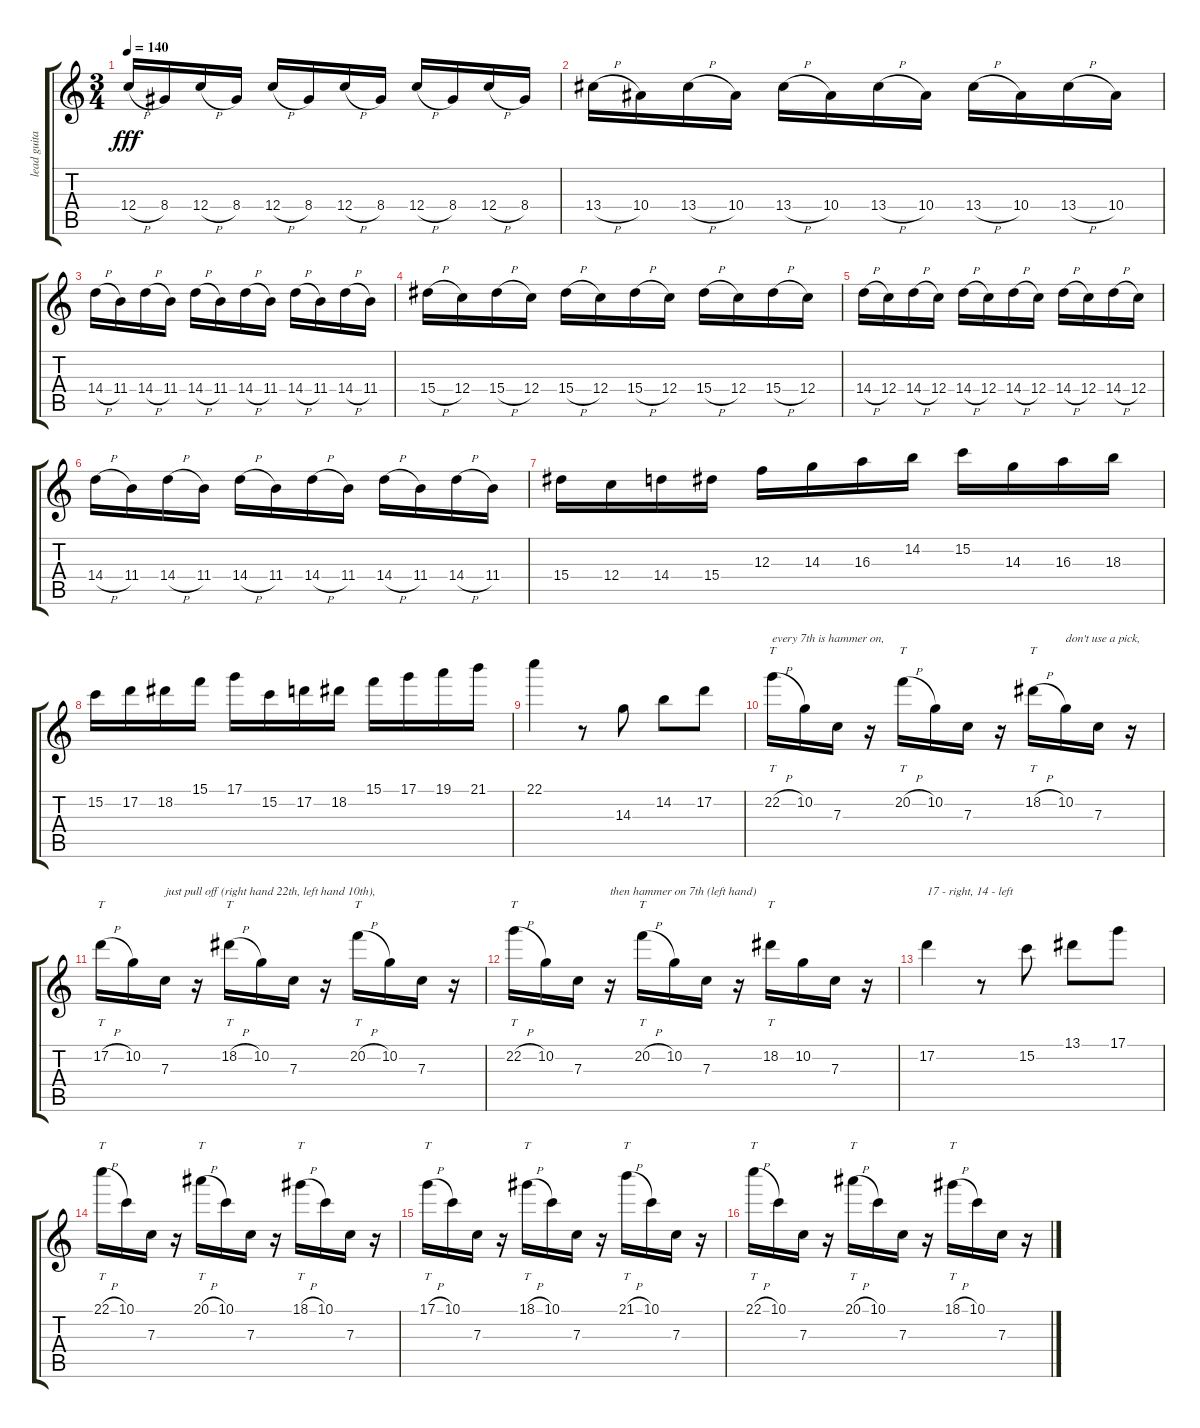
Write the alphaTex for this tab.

\track ("lead guitar" "lead guita") {instrument distortionguitar}
\staff {score tabs}
\tuning (D4 A3 F3 C3 G2 C2) {hide}
\ts (3 4)
\tempo 140
\clef g2
\ks c
12.4{h}.16{dy fff} 8.4.16 12.4{h}.16 8.4.16 12.4{h}.16 8.4.16 12.4{h}.16 8.4.16 12.4{h}.16 8.4.16 12.4{h}.16 8.4.16 |
13.4{h}.16 10.4.16 13.4{h}.16 10.4.16 13.4{h}.16 10.4.16 13.4{h}.16 10.4.16 13.4{h}.16 10.4.16 13.4{h}.16 10.4.16 |
14.4{h}.16 11.4.16 14.4{h}.16 11.4.16 14.4{h}.16 11.4.16 14.4{h}.16 11.4.16 14.4{h}.16 11.4.16 14.4{h}.16 11.4.16 |
15.4{h}.16 12.4.16 15.4{h}.16 12.4.16 15.4{h}.16 12.4.16 15.4{h}.16 12.4.16 15.4{h}.16 12.4.16 15.4{h}.16 12.4.16 |
14.4{h}.16 12.4.16 14.4{h}.16 12.4.16 14.4{h}.16 12.4.16 14.4{h}.16 12.4.16 14.4{h}.16 12.4.16 14.4{h}.16 12.4.16 |
14.4{h}.16 11.4.16 14.4{h}.16 11.4.16 14.4{h}.16 11.4.16 14.4{h}.16 11.4.16 14.4{h}.16 11.4.16 14.4{h}.16 11.4.16 |
15.4.16 12.4.16 14.4.16 15.4.16 12.3.16 14.3.16 16.3.16 14.2.16 15.2.16 14.3.16 16.3.16 18.3.16 |
15.2.16 17.2.16 18.2.16 15.1.16 17.1.16 15.2.16 17.2.16 18.2.16 15.1.16 17.1.16 19.1.16 21.1.16 |
22.1.4 r.8 14.3.8 14.2.8 17.2.8 |
22.2{h}.16{tt txt "every 7th is hammer on,"} 10.2.16 7.3.16 r.16 20.2{h}.16{tt} 10.2.16 7.3.16 r.16 18.2{h}.16{tt} 10.2.16{txt "don't use a pick,"} 7.3.16 r.16 |
17.2{h}.16{tt} 10.2.16 7.3.16{txt "just pull off (right hand 22th, left hand 10th),"} r.16 18.2{h}.16{tt} 10.2.16 7.3.16 r.16 20.2{h}.16{tt} 10.2.16 7.3.16 r.16 |
22.2{h}.16{tt} 10.2.16 7.3.16 r.16{txt "then hammer on 7th (left hand)"} 20.2{h}.16{tt} 10.2.16 7.3.16 r.16 18.2.16{tt} 10.2.16 7.3.16 r.16 |
17.2.4{txt "17 - right, 14 - left"} r.8 15.2.8 13.1.8 17.1.8 |
22.1{h}.16{tt} 10.1.16 7.3.16 r.16 20.1{h}.16{tt} 10.1.16 7.3.16 r.16 18.1{h}.16{tt} 10.1.16 7.3.16 r.16 |
17.1{h}.16{tt} 10.1.16 7.3.16 r.16 18.1{h}.16{tt} 10.1.16 7.3.16 r.16 21.1{h}.16{tt} 10.1.16 7.3.16 r.16 |
22.1{h}.16{tt} 10.1.16 7.3.16 r.16 20.1{h}.16{tt} 10.1.16 7.3.16 r.16 18.1{h}.16{tt} 10.1.16 7.3.16 r.16
